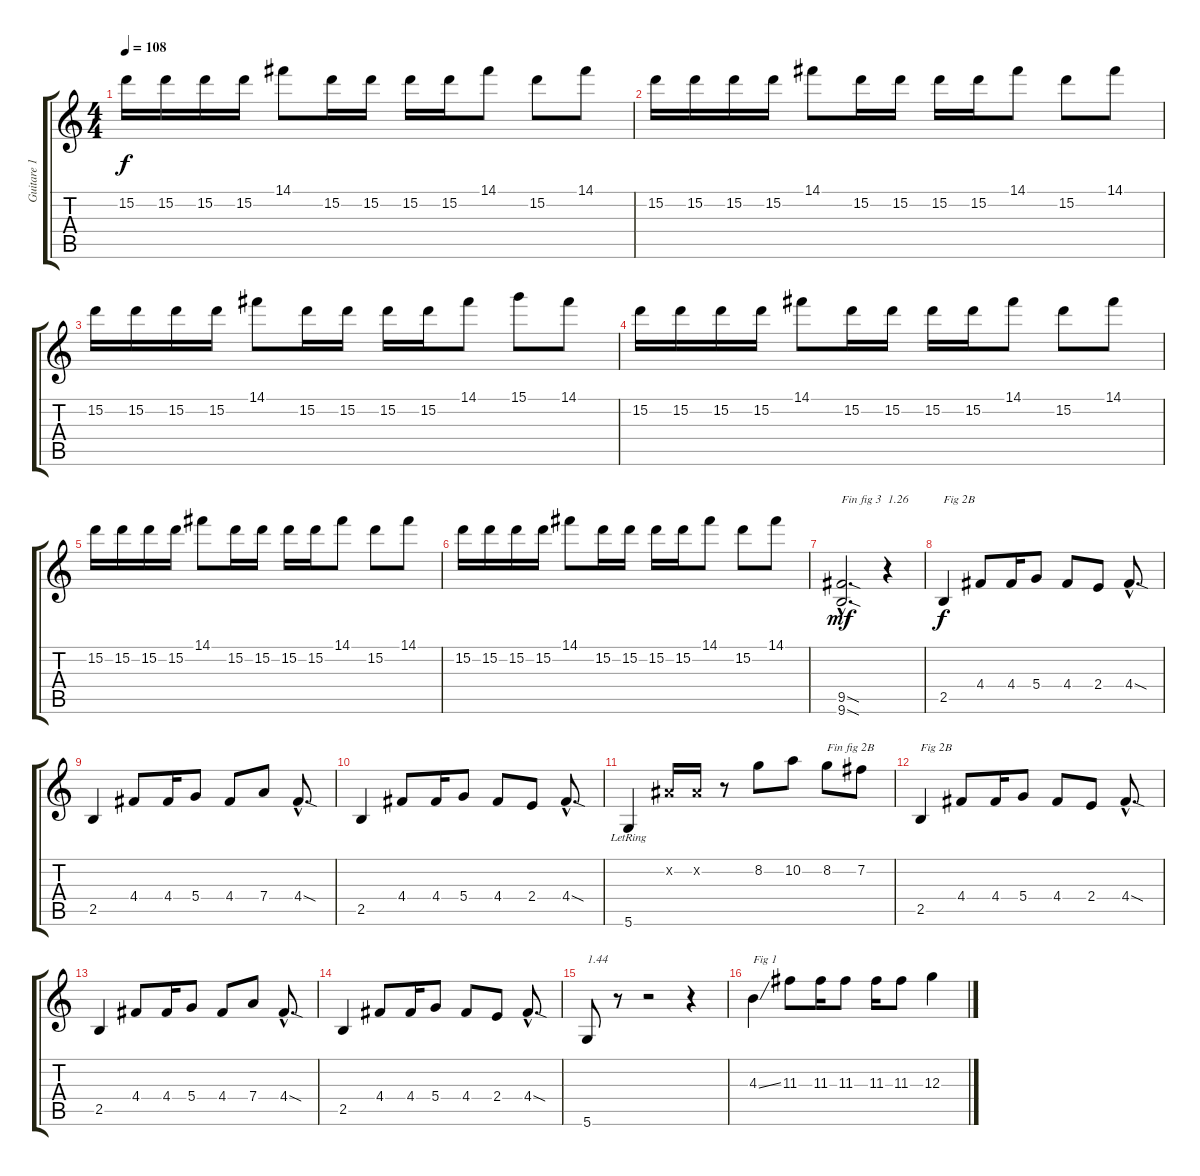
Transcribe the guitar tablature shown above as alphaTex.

\track ("Guitare 1 Dr-D" "Guitare 1 ") {instrument distortionguitar}
\staff {score tabs}
\tuning (E4 B3 G3 D3 A2 D2) {hide}
\ts (4 4)
\tempo 108
\clef g2
\ks c
15.2.16{dy f} 15.2.16 15.2.16 15.2.16 14.1.8 15.2.16 15.2.16 15.2.16 15.2.16 14.1.8 15.2.8 14.1.8 |
15.2.16 15.2.16 15.2.16 15.2.16 14.1.8 15.2.16 15.2.16 15.2.16 15.2.16 14.1.8 15.2.8 14.1.8 |
15.2.16 15.2.16 15.2.16 15.2.16 14.1.8 15.2.16 15.2.16 15.2.16 15.2.16 14.1.8 15.1.8 14.1.8 |
15.2.16 15.2.16 15.2.16 15.2.16 14.1.8 15.2.16 15.2.16 15.2.16 15.2.16 14.1.8 15.2.8 14.1.8 |
15.2.16 15.2.16 15.2.16 15.2.16 14.1.8 15.2.16 15.2.16 15.2.16 15.2.16 14.1.8 15.2.8 14.1.8 |
15.2.16 15.2.16 15.2.16 15.2.16 14.1.8 15.2.16 15.2.16 15.2.16 15.2.16 14.1.8 15.2.8 14.1.8 |
(9.5{sod hac} 9.6{sod hac}).2{d txt "Fin fig 3" dy mf} r.4{txt "1.26"} |
2.5.4{txt "Fig 2B" dy f} 4.4.8 4.4.16 5.4.8 4.4.8 2.4.8 4.4{sod hac}.8{d} |
2.5.4 4.4.8 4.4.16 5.4.8 4.4.8 7.4.8 4.4{sod hac}.8{d} |
2.5.4 4.4.8 4.4.16 5.4.8 4.4.8 2.4.8 4.4{sod hac}.8{d} |
5.6{lr}.4 -1.2{x}.16 -1.2{x}.16 r.8 8.2.8 10.2.8 8.2.8{txt "Fin fig 2B"} 7.2.8 |
2.5.4{txt "Fig 2B"} 4.4.8 4.4.16 5.4.8 4.4.8 2.4.8 4.4{sod hac}.8{d} |
2.5.4 4.4.8 4.4.16 5.4.8 4.4.8 7.4.8 4.4{sod hac}.8{d} |
2.5.4 4.4.8 4.4.16 5.4.8 4.4.8 2.4.8 4.4{sod hac}.8{d} |
5.6.8{txt "1.44"} r.8 r.2 r.4 |
4.3{ss}.4{txt "Fig 1"} 11.3.8 11.3.16 11.3.8 11.3.16 11.3.8 12.3{ss}.4
